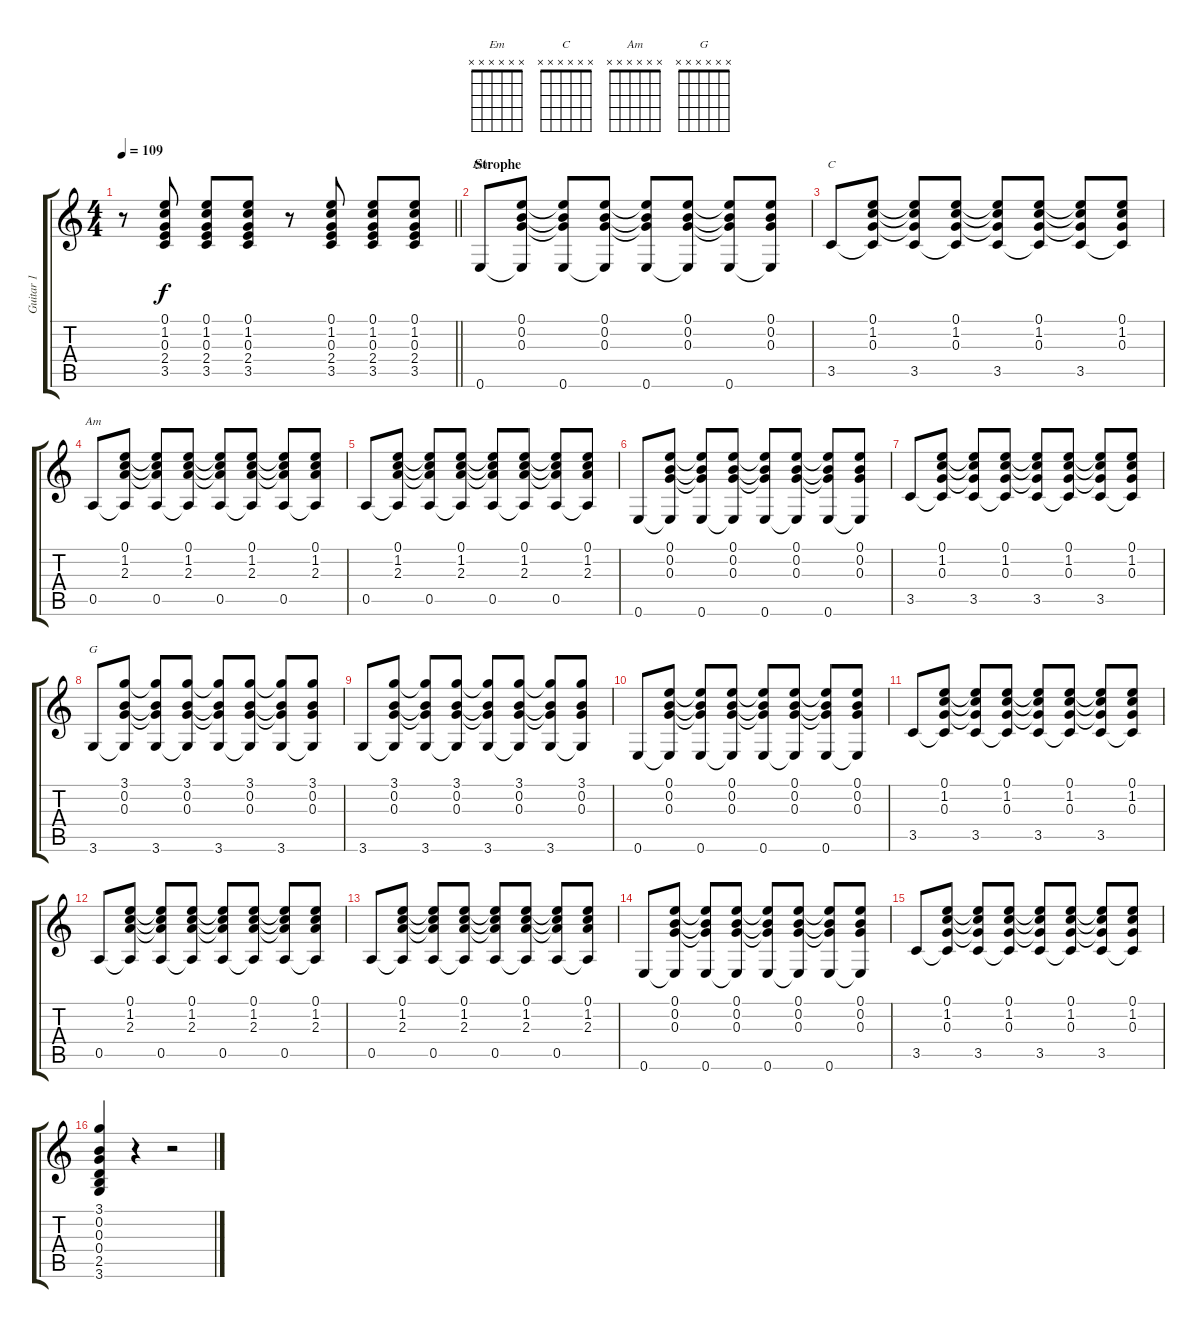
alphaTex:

\track ("Guitar 1" "Guitar 1") {instrument acousticguitarsteel}
\staff {score tabs}
\tuning (E4 B3 G3 D3 A2 E2) {hide}
\chord ("Em" x x x x x x) {firstfret 0}
\chord ("C" x x x x x x) {firstfret 0}
\chord ("Am" x x x x x x) {firstfret 0}
\chord ("G" x x x x x x) {firstfret 0}
\ts (4 4)
\tempo 109
\clef g2
\barLineRight lightlight
\ks c
r.8{dy f} (0.1 1.2 0.3 2.4 3.5).8 (0.1 1.2 0.3 2.4 3.5).8 (0.1 1.2 0.3 2.4 3.5).8 r.8 (0.1 1.2 0.3 2.4 3.5).8 (0.1 1.2 0.3 2.4 3.5).8 (0.1 1.2 0.3 2.4 3.5).8 |
\section ("" "Strophe")
0.6.8{ch "Em"} (0.1 0.2 0.3 0.6{t}).8 (0.1{t} 0.2{t} 0.3{t} 0.6).8 (0.1 0.2 0.3 0.6{t}).8 (0.1{t} 0.2{t} 0.3{t} 0.6).8 (0.1 0.2 0.3 0.6{t}).8 (0.1{t} 0.2{t} 0.3{t} 0.6).8 (0.1 0.2 0.3 0.6{t}).8 |
3.5.8{ch "C"} (0.1 1.2 0.3 3.5{t}).8 (0.1{t} 1.2{t} 0.3{t} 3.5).8 (0.1 1.2 0.3 3.5{t}).8 (0.1{t} 1.2{t} 0.3{t} 3.5).8 (0.1 1.2 0.3 3.5{t}).8 (0.1{t} 1.2{t} 0.3{t} 3.5).8 (0.1 1.2 0.3 3.5{t}).8 |
0.5.8{ch "Am"} (0.1 1.2 2.3 0.5{t}).8 (0.1{t} 1.2{t} 2.3{t} 0.5).8 (0.1 1.2 2.3 0.5{t}).8 (0.1{t} 1.2{t} 2.3{t} 0.5).8 (0.1 1.2 2.3 0.5{t}).8 (0.1{t} 1.2{t} 2.3{t} 0.5).8 (0.1 1.2 2.3 0.5{t}).8 |
0.5.8 (0.1 1.2 2.3 0.5{t}).8 (0.1{t} 1.2{t} 2.3{t} 0.5).8 (0.1 1.2 2.3 0.5{t}).8 (0.1{t} 1.2{t} 2.3{t} 0.5).8 (0.1 1.2 2.3 0.5{t}).8 (0.1{t} 1.2{t} 2.3{t} 0.5).8 (0.1 1.2 2.3 0.5{t}).8 |
0.6.8 (0.1 0.2 0.3 0.6{t}).8 (0.1{t} 0.2{t} 0.3{t} 0.6).8 (0.1 0.2 0.3 0.6{t}).8 (0.1{t} 0.2{t} 0.3{t} 0.6).8 (0.1 0.2 0.3 0.6{t}).8 (0.1{t} 0.2{t} 0.3{t} 0.6).8 (0.1 0.2 0.3 0.6{t}).8 |
3.5.8 (0.1 1.2 0.3 3.5{t}).8 (0.1{t} 1.2{t} 0.3{t} 3.5).8 (0.1 1.2 0.3 3.5{t}).8 (0.1{t} 1.2{t} 0.3{t} 3.5).8 (0.1 1.2 0.3 3.5{t}).8 (0.1{t} 1.2{t} 0.3{t} 3.5).8 (0.1 1.2 0.3 3.5{t}).8 |
3.6.8{ch "G"} (3.1 0.2 0.3 3.6{t}).8 (3.1{t} 0.2{t} 0.3{t} 3.6).8 (3.1 0.2 0.3 3.6{t}).8 (3.1{t} 0.2{t} 0.3{t} 3.6).8 (3.1 0.2 0.3 3.6{t}).8 (3.1{t} 0.2{t} 0.3{t} 3.6).8 (3.1 0.2 0.3 3.6{t}).8 |
3.6.8 (3.1 0.2 0.3 3.6{t}).8 (3.1{t} 0.2{t} 0.3{t} 3.6).8 (3.1 0.2 0.3 3.6{t}).8 (3.1{t} 0.2{t} 0.3{t} 3.6).8 (3.1 0.2 0.3 3.6{t}).8 (3.1{t} 0.2{t} 0.3{t} 3.6).8 (3.1 0.2 0.3 3.6{t}).8 |
0.6.8 (0.1 0.2 0.3 0.6{t}).8 (0.1{t} 0.2{t} 0.3{t} 0.6).8 (0.1 0.2 0.3 0.6{t}).8 (0.1{t} 0.2{t} 0.3{t} 0.6).8 (0.1 0.2 0.3 0.6{t}).8 (0.1{t} 0.2{t} 0.3{t} 0.6).8 (0.1 0.2 0.3 0.6{t}).8 |
3.5.8 (0.1 1.2 0.3 3.5{t}).8 (0.1{t} 1.2{t} 0.3{t} 3.5).8 (0.1 1.2 0.3 3.5{t}).8 (0.1{t} 1.2{t} 0.3{t} 3.5).8 (0.1 1.2 0.3 3.5{t}).8 (0.1{t} 1.2{t} 0.3{t} 3.5).8 (0.1 1.2 0.3 3.5{t}).8 |
0.5.8 (0.1 1.2 2.3 0.5{t}).8 (0.1{t} 1.2{t} 2.3{t} 0.5).8 (0.1 1.2 2.3 0.5{t}).8 (0.1{t} 1.2{t} 2.3{t} 0.5).8 (0.1 1.2 2.3 0.5{t}).8 (0.1{t} 1.2{t} 2.3{t} 0.5).8 (0.1 1.2 2.3 0.5{t}).8 |
0.5.8 (0.1 1.2 2.3 0.5{t}).8 (0.1{t} 1.2{t} 2.3{t} 0.5).8 (0.1 1.2 2.3 0.5{t}).8 (0.1{t} 1.2{t} 2.3{t} 0.5).8 (0.1 1.2 2.3 0.5{t}).8 (0.1{t} 1.2{t} 2.3{t} 0.5).8 (0.1 1.2 2.3 0.5{t}).8 |
0.6.8 (0.1 0.2 0.3 0.6{t}).8 (0.1{t} 0.2{t} 0.3{t} 0.6).8 (0.1 0.2 0.3 0.6{t}).8 (0.1{t} 0.2{t} 0.3{t} 0.6).8 (0.1 0.2 0.3 0.6{t}).8 (0.1{t} 0.2{t} 0.3{t} 0.6).8 (0.1 0.2 0.3 0.6{t}).8 |
3.5.8 (0.1 1.2 0.3 3.5{t}).8 (0.1{t} 1.2{t} 0.3{t} 3.5).8 (0.1 1.2 0.3 3.5{t}).8 (0.1{t} 1.2{t} 0.3{t} 3.5).8 (0.1 1.2 0.3 3.5{t}).8 (0.1{t} 1.2{t} 0.3{t} 3.5).8 (0.1 1.2 0.3 3.5{t}).8 |
(3.1 0.2 0.3 0.4 2.5 3.6).4 r.4 r.2
